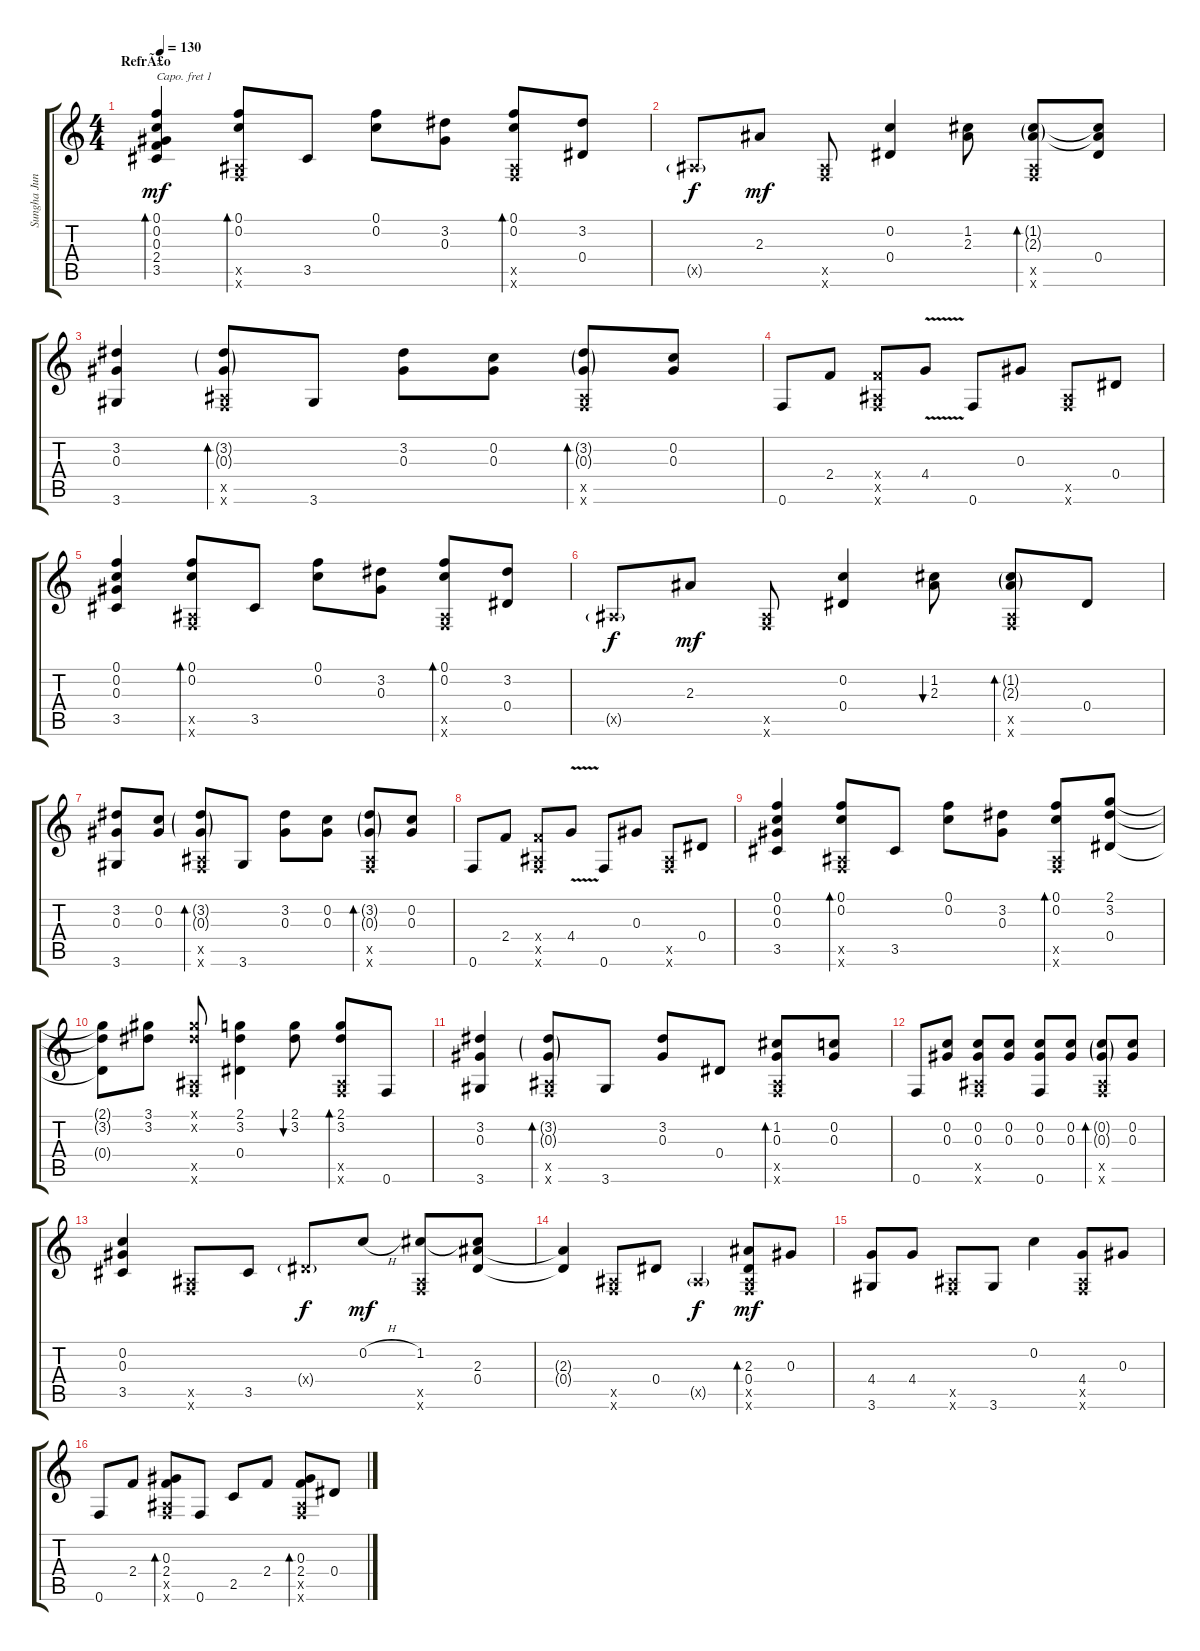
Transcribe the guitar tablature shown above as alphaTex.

\track ("Sungha Jung" "Sungha Jun") {instrument acousticguitarsteel}
\staff {score tabs}
\capo 1
\tuning (E4 B3 G3 D3 A2 E2) {hide}
\ts (4 4)
\section ("" "RefrÃ£o")
\tempo 130
\clef g2
\ks c
(0.1 0.2 0.3 2.4 3.5).4{bd 60 dy mf} (0.1 0.2 0.5{x} 0.6{x}).8{bd 30} 3.5.8 (0.1 0.2).8 (3.2 0.3).8 (0.1 0.2 0.5{x} 0.6{x}).8{bd 30} (3.2 0.4).8 |
0.5{g x}.8{dy f} 2.3.8{dy mf} (0.5{x} 0.6{x}).8 (0.2 0.4).4 (1.2 2.3).8 (1.2{g} 2.3{g} 0.5{x} 0.6{x}).8{bd 30} (1.2{t} 2.3{t} 0.4).8 |
(3.2 0.3 3.6).4 (3.2{g} 0.3{g} 0.5{x} 0.6{x}).8{bd 30} 3.6.8 (3.2 0.3).8 (0.2 0.3).8 (3.2{g} 0.3{g} 0.5{x} 0.6{x}).8{bd 30} (0.2 0.3).8 |
0.6.8 2.4.8 (2.4{x} 0.5{x} 0.6{x}).8 4.4{v}.8 0.6.8 0.3.8 (0.5{x} 0.6{x}).8 0.4.8 |
(0.1 0.2 0.3 3.5).4 (0.1 0.2 0.5{x} 0.6{x}).8{bd 30} 3.5.8 (0.1 0.2).8 (3.2 0.3).8 (0.1 0.2 0.5{x} 0.6{x}).8{bd 30} (3.2 0.4).8 |
0.5{g x}.8{dy f} 2.3.8{dy mf} (0.5{x} 0.6{x}).8 (0.2 0.4).4 (1.2 2.3).8{bu 30} (1.2{g} 2.3{g} 0.5{x} 0.6{x}).8{bd 30} 0.4.8 |
(3.2 0.3 3.6).8 (0.2 0.3).8 (3.2{g} 0.3{g} 0.5{x} 0.6{x}).8{bd 30} 3.6.8 (3.2 0.3).8 (0.2 0.3).8 (3.2{g} 0.3{g} 0.5{x} 0.6{x}).8{bd 30} (0.2 0.3).8 |
0.6.8 2.4.8 (2.4{x} 0.5{x} 0.6{x}).8 4.4{v}.8 0.6.8 0.3.8 (0.5{x} 0.6{x}).8 0.4.8 |
(0.1 0.2 0.3 3.5).4 (0.1 0.2 0.5{x} 0.6{x}).8{bd 30} 3.5.8 (0.1 0.2).8 (3.2 0.3).8 (0.1 0.2 0.5{x} 0.6{x}).8{bd 30} (2.1 3.2 0.4).8 |
(2.1{t} 3.2{t} 0.4{t}).8 (3.1 3.2).8 (3.1{x} 3.2{x} 0.5{x} 0.6{x}).8 (2.1 3.2 0.4).4 (2.1 3.2).8{bu 30} (2.1 3.2 0.5{x} 0.6{x}).8{bd 30} 0.6.8 |
(3.2 0.3 3.6).4 (3.2{g} 0.3{g} 0.5{x} 0.6{x}).8{bd 30} 3.6.8 (3.2 0.3).8 0.4.8 (1.2 0.3 0.5{x} 0.6{x}).8{bd 30} (0.2 0.3).8 |
0.6.8 (0.2 0.3).8 (0.2 0.3 0.5{x} 0.6{x}).8 (0.2 0.3).8 (0.2 0.3 0.6).8 (0.2 0.3).8 (0.2{g} 0.3{g} 0.5{x} 0.6{x}).8{bd 30} (0.2 0.3).8 |
(0.2 0.3 3.5).4 (0.5{x} 0.6{x}).8 3.5.8 0.4{g x}.8{dy f} 0.2{h}.8{dy mf} (1.2 0.5{x} 0.6{x}).8 (1.2{t} 2.3 0.4).8 |
(2.3{t} 0.4{t}).4 (0.5{x} 0.6{x}).8 0.4.8 0.5{g x}.4{dy f} (2.3 0.4 0.5{x} 0.6{x}).8{bd 30 dy mf} 0.3.8 |
(4.4 3.6).8 4.4.8 (0.5{x} 0.6{x}).8 3.6.8 0.2.4 (4.4 0.5{x} 0.6{x}).8 0.3.8 |
0.6.8 2.4.8 (0.3 2.4 0.5{x} 0.6{x}).8{bd 30} 0.6.8 2.5.8 2.4.8 (0.3 2.4 0.5{x} 0.6{x}).8{bd 30} 0.4.8
